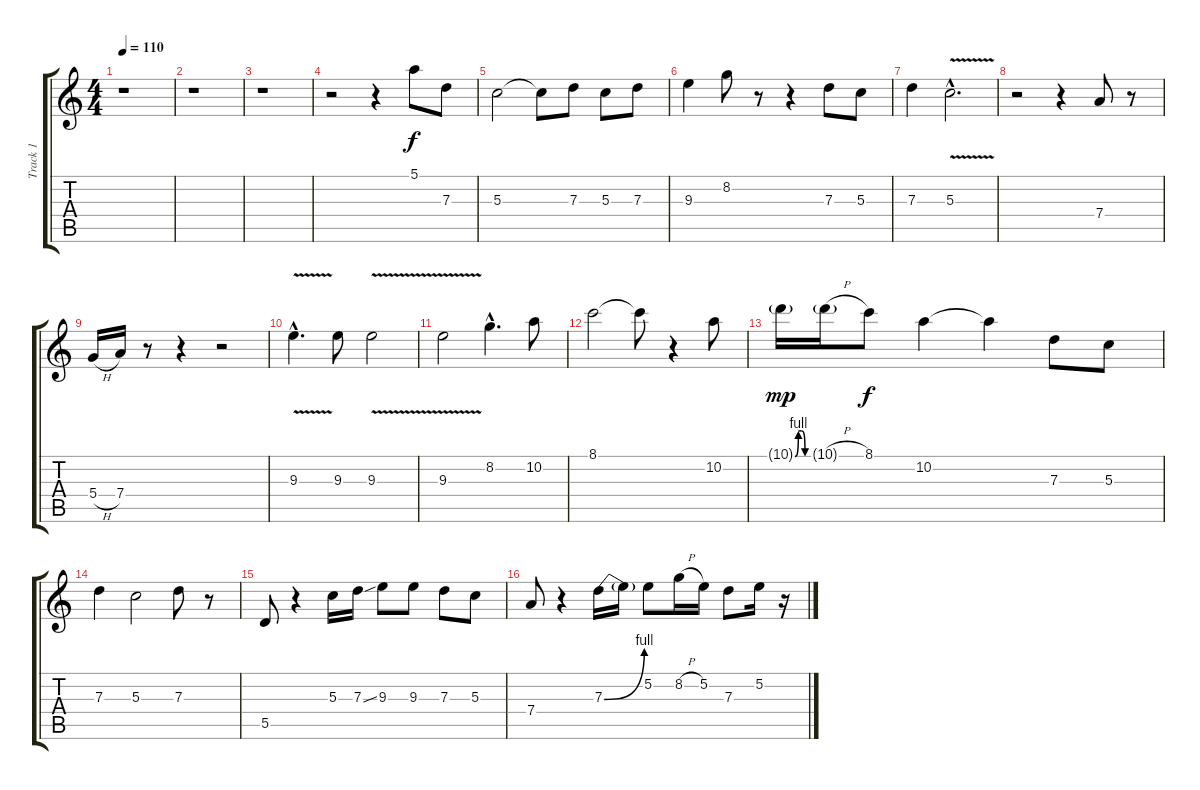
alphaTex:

\track ("Track 1" "Track 1") {instrument distortionguitar}
\staff {score tabs}
\tuning (E4 B3 G3 D3 A2 E2) {hide}
\ts (4 4)
\tempo 110
\clef g2
\ks c
r.1{dy f} |
r.1 |
r.1 |
r.2 r.4 5.1.8 7.3.8 |
5.3.2 5.3{t}.8 7.3.8 5.3.8 7.3.8 |
9.3.4 8.2.8 r.8 r.4 7.3.8 5.3.8 |
7.3.4 5.3{v hac}.2{d} |
r.2 r.4 7.4.8 r.8 |
5.4{h}.16 7.4.16 r.8 r.4 r.2 |
9.3{v hac}.4{d} 9.3.8 9.3{v}.2 |
9.3{v}.2 8.2{hac}.4{d} 10.2.8 |
8.1.2 8.1{t}.8 r.4 10.2.8 |
10.1{be (custom 0 0 15 4 30 4 45 0 60 0) g}.16{dy mp} 10.1{h g}.16 8.1.8{dy f} 10.2.4 10.2{t}.4 7.3.8 5.3.8 |
7.3.4 5.3.2 7.3.8 r.8 |
5.5.8 r.4 5.3.16 7.3{ss}.16 9.3.8 9.3.8 7.3.8 5.3.8 |
7.4.8 r.4 7.3{be (bend 0 0 60 4)}.16 7.3{t}.16 5.2.8 8.2{h}.16 5.2.16 7.3.8 5.2.16 r.16
